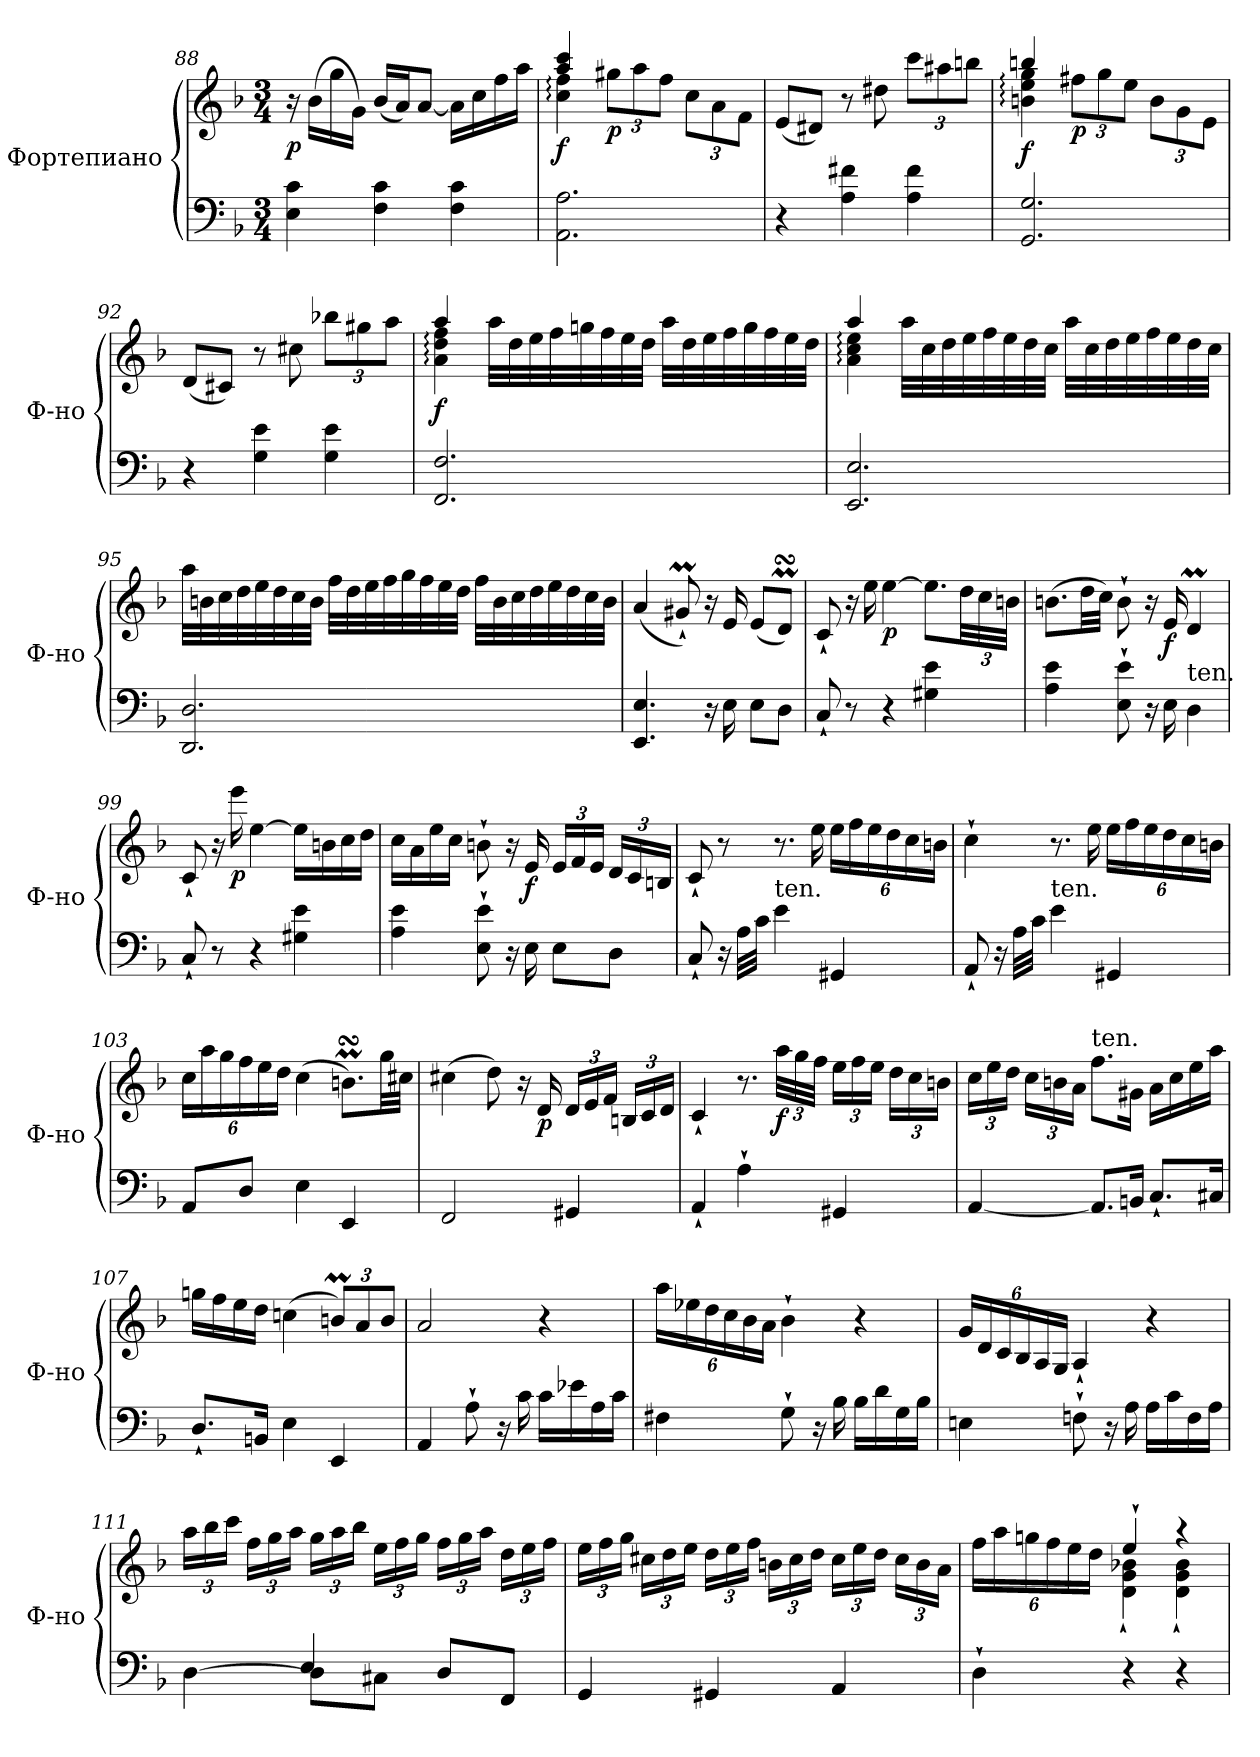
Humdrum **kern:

**kern	**kern	**dynam
*part1	*part1	*part1
*staff2	*staff1	*staff1/2
*I"Фортепиано	*	*
*I'Ф-но	*	*
!!LO:LB:g=z
*clefF4	*clefG2	*
*k[b-]	*k[b-]	*
*M3/4	*M3/4	*
=88	=88	=88
!	!	!LO:DY:b
4E\ 4c\	16r	p
.	(>16b-\LL	.
.	16gg\	.
.	16g\JJ)	.
4F\ 4c\	(<16b-/LL	.
.	16a/J)	.
.	[8a/J	.
4F\ 4c\	16a\LL]	.
.	16cc\	.
.	16ff\	.
.	16aa\JJ	.
=89	=89	=89
*	*^	*
!	!	!	!LO:DY:b
2.AA\ 2.A\	4aa/ 4ccc/	4cc\: 4ff\:	f
*	*	*Xbrackettup	*
!	!	!	!LO:DY:b
.	2ryy	12gg#X\L	p
.	.	12aa\	.
.	.	12ff\J	.
.	.	12cc\L	.
.	.	12a\	.
.	.	12f\J	.
*	*v	*v	*
=90	=90	=90
4r	(<8e/L	.
.	8d#X/J)	.
4A\ 4f#X\	8r	.
.	8dd#X\	.
4A\ 4f#\	12ccc\L	.
.	12aa#X\	.
.	12bbn\J	.
=91	=91	=91
*	*^	*
!	!	!	!LO:DY:b
2.GG/ 2.G/	4bbn/	4bn\: 4ee\: 4gg\:	f
!	!	!	!LO:DY:b
.	2ryy	12ff#X\L	p
.	.	12gg\	.
.	.	12ee\J	.
.	.	12b\L	.
.	.	12g\	.
.	.	12e\J	.
*	*v	*v	*
!!LO:LB:g=z
=92	=92	=92
4r	(<8d/L	.
.	8c#X/J)	.
4G\ 4e\	8r	.
.	8cc#X\	.
4G\ 4e\	12bb-X\L	.
.	12gg#X\	.
.	12aa\J	.
=93	=93	=93
*	*^	*
!	!	!	!LO:DY:b
2.FF/ 2.F/	4aa/	4a\: 4dd\: 4ff\:	f
.	2ryy	32aa\LLL	.
.	.	32dd\	.
.	.	32ee\	.
.	.	32ff\	.
.	.	32ggn\	.
.	.	32ff\	.
.	.	32ee\	.
.	.	32dd\JJJ	.
.	.	32aa\LLL	.
.	.	32dd\	.
.	.	32ee\	.
.	.	32ff\	.
.	.	32gg\	.
.	.	32ff\	.
.	.	32ee\	.
.	.	32dd\JJJ	.
=94	=94	=94	=94
2.EE/ 2.E/	4aa/	4a\: 4cc\: 4ee\:	.
.	32aa\LLL	2ryy	.
.	32cc\	.	.
.	32dd\	.	.
.	32ee\	.	.
.	32ff\	.	.
.	32ee\	.	.
.	32dd\	.	.
.	32cc\JJJ	.	.
.	32aa\LLL	.	.
.	32cc\	.	.
.	32dd\	.	.
.	32ee\	.	.
.	32ff\	.	.
.	32ee\	.	.
.	32dd\	.	.
.	32cc\JJJ	.	.
*	*v	*v	*
!!LO:PB:g=z
=95	=95	=95
2.DD/ 2.D/	32aa\LLL	.
.	32bn\	.
.	32cc\	.
.	32dd\	.
.	32ee\	.
.	32dd\	.
.	32cc\	.
.	32b\JJJ	.
.	32ff\LLL	.
.	32dd\	.
.	32ee\	.
.	32ff\	.
.	32gg\	.
.	32ff\	.
.	32ee\	.
.	32dd\JJJ	.
.	32ff\LLL	.
.	32b\	.
.	32cc\	.
.	32dd\	.
.	32ee\	.
.	32dd\	.
.	32cc\	.
.	32b\JJJ	.
=96	=96	=96
4.EE/ 4.E/	(<4a/	.
.	8g#Xm`/)	.
16r	16r	.
16E\	16e/	.
8E\L	(<8e/L	.
8D\J	8dMsSSS/J)	.
=97	=97	=97
8C`/	8c`/	.
8r	16r	.
.	16ee\	.
!	!	!LO:DY:b
4r	[4ee\	p
4G#X\ 4e\	8.ee\L]	.
.	48dd\LL	.
.	48cc\	.
.	48bn\JJJ	.
!!LO:LB:g=z
=98	=98	=98
4A\ 4e\	(>8.bn\L	.
.	32dd\LL	.
.	32cc\JJJ)	.
8E\` 8e\`	8b`\	.
16r	16r	.
!	!	!LO:DY:b
16E\	16e/	f
!LO:TX:a:t=ten.	!	!
4D\	4dM/	.
=99	=99	=99
8C`/	8c`/	.
8r	16r	.
!	!	!LO:DY:b
.	16eee\	p
4r	[4ee\	.
4G#X\ 4e\	16ee\LL]	.
.	16bn\	.
.	16cc\	.
.	16dd\JJ	.
=100	=100	=100
4A\ 4e\	16cc\LL	.
.	16a\	.
.	16ee\	.
.	16cc\JJ	.
8E\` 8e\`	8bn`\	.
16r	16r	.
!	!	!LO:DY:b
16E\	16e/	f
8E\L	24e/LL	.
.	24f/	.
.	24e/JJ	.
8D\J	24d/LL	.
.	24c/	.
.	24Bn/JJ	.
!!LO:LB:g=z
=101	=101	=101
8C`/	8c`/	.
16r	8r	.
32A\LLL	.	.
32c\JJJ	.	.
!LO:TX:a:t=ten.	!	!
4e\	8.r	.
.	16ee\	.
4GG#X/	24ee\LL	.
.	24ff\	.
.	24ee\	.
.	24dd\	.
.	24cc\	.
.	24bn\JJ	.
=102	=102	=102
8AA`/	4cc`\	.
16r	.	.
32A\LLL	.	.
32c\JJJ	.	.
!LO:TX:a:t=ten.	!	!
4e\	8.r	.
.	16ee\	.
4GG#X/	24ee\LL	.
.	24ff\	.
.	24ee\	.
.	24dd\	.
.	24cc\	.
.	24bn\JJ	.
=103	=103	=103
8AA/L	24cc\LL	.
.	24aa\	.
.	24gg\	.
8D/J	24ff\	.
.	24ee\	.
.	24dd\JJ	.
4E\	(>4cc\	.
4EE/	8.bnmsSsS\L)	.
.	32gg\LL	.
.	32cc#X\JJJ	.
!!LO:LB:g=z
=104	=104	=104
2FF/	(>4cc#X\	.
.	8dd\)	.
.	16r	.
!	!	!LO:DY:b
.	16d/	p
4GG#X/	24d/LL	.
.	24e/	.
.	24f/JJ	.
.	24Bn/LL	.
.	24c/	.
.	24d/JJ	.
=105	=105	=105
4AA`/	4c`/	.
4A`\	8.r	.
!	!	!LO:DY:b
.	48aa\LLL	f
.	48gg\	.
.	48ff\JJJ	.
4GG#X/	24ee\LL	.
.	24ff\	.
.	24ee\JJ	.
.	24dd\LL	.
.	24cc\	.
.	24bn\JJ	.
=106	=106	=106
[4AA/	24cc\LL	.
.	24ee\	.
.	24dd\JJ	.
.	24cc\LL	.
.	24bn\	.
.	24a\JJ	.
!	!LO:TX:a:t=ten.	!
8.AA/L]	8.ff\L	.
16BBn/Jk	16g#X\Jk	.
8.C`/L	16a\LL	.
.	16cc\	.
.	16ee\	.
16C#X/Jk	16aa\JJ	.
!!LO:LB:g=z
=107	=107	=107
8.D`/L	16ggn\LL	.
.	16ff\	.
.	16ee\	.
16BBn/Jk	16dd\JJ	.
4E\	(>4ccn\	.
4EE/	12bnm/L)	.
.	12a/	.
.	12b/J	.
=108	=108	=108
4AA/	2a/	.
8A`\	.	.
16r	.	.
16c\	.	.
16c\LL	4r	.
16e-X\	.	.
16A\	.	.
16c\JJ	.	.
=109	=109	=109
4F#X\	24aa\LL	.
.	24ee-X\	.
.	24dd\	.
.	24cc\	.
.	24b-\	.
.	24a\JJ	.
8G`\	4b-`\	.
16r	.	.
16B-\	.	.
16B-\LL	4r	.
16d\	.	.
16G\	.	.
16B-\JJ	.	.
!!LO:LB:g=z
=110	=110	=110
4En\	24g/LL	.
.	24d/	.
.	24c/	.
.	24B-/	.
.	24A/	.
.	24G/JJ	.
8Fn`\	4A`/	.
16r	.	.
16A\	.	.
16A\LL	4r	.
16c\	.	.
16F\	.	.
16A\JJ	.	.
=111	=111	=111
*^	*	*
[4D\	4ryy	24aa\LL	.
.	.	24bb-\	.
.	.	24ccc\JJ	.
.	.	24ff\LL	.
.	.	24gg\	.
.	.	24aa\JJ	.
8D\L]	4E/	24gg\LL	.
.	.	24aa\	.
.	.	24bb-\JJ	.
8C#X\J	.	24ee\LL	.
.	.	24ff\	.
.	.	24gg\JJ	.
8D/L	4ryy	24ff\LL	.
.	.	24gg\	.
.	.	24aa\JJ	.
8FF/J	.	24dd\LL	.
.	.	24ee\	.
.	.	24ff\JJ	.
*v	*v	*	*
!!LO:PB:g=z
=112	=112	=112
4GG/	24ee\LL	.
.	24ff\	.
.	24gg\JJ	.
.	24cc#X\LL	.
.	24dd\	.
.	24ee\JJ	.
4GG#X/	24dd\LL	.
.	24ee\	.
.	24ff\JJ	.
.	24bn\LL	.
.	24cc#\	.
.	24dd\JJ	.
4AA/	24cc#\LL	.
.	24ee\	.
.	24dd\JJ	.
.	24cc#\LL	.
.	24b\	.
.	24a\JJ	.
=113	=113	=113
*	*^	*
4D`\	24ff\LL	4ryy	.
.	24aa\	.	.
.	24ggn\	.	.
.	24ff\	.	.
.	24ee\	.	.
.	24dd\JJ	.	.
4r	4ee`/	4d\` 4g\` 4b-X\`	.
4r	4r	4d\` 4g\` 4b-\`	.
*	*v	*v	*
=	=	=
*-	*-	*-
